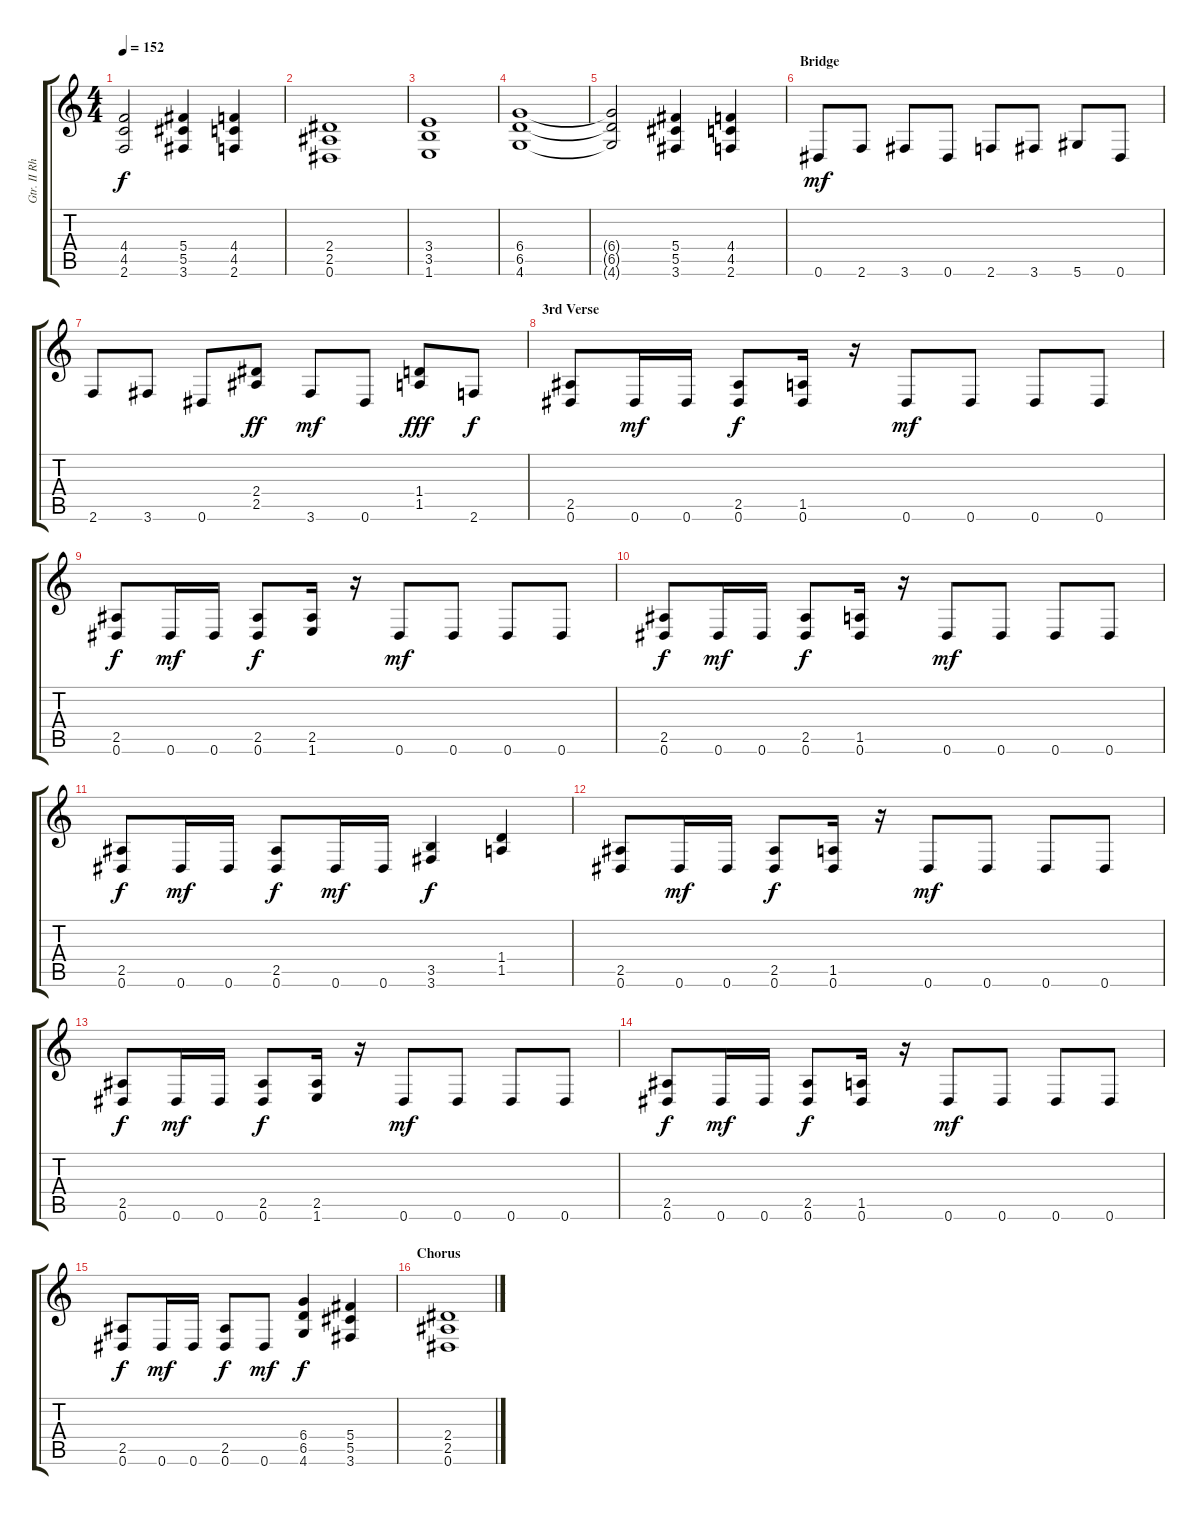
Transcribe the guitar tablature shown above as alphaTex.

\track ("Gtr. II Rhytm" "Gtr. II Rh") {instrument overdrivenguitar}
\staff {score tabs}
\tuning (Eb4 Bb3 Gb3 Db3 Ab2 Eb2) {hide}
\ts (4 4)
\tempo 152
\clef g2
\ks c
(4.4{t} 4.5{t} 2.6{t}).2{dy f} (5.4 5.5 3.6).4 (4.4 4.5 2.6).4 |
(2.4 2.5 0.6).1 |
(3.4 3.5 1.6).1 |
(6.4 6.5 4.6).1 |
(6.4{t} 6.5{t} 4.6{t}).2 (5.4 5.5 3.6).4 (4.4 4.5 2.6).4 |
\section ("" "Bridge")
0.6.8{dy mf} 2.6.8 3.6.8 0.6.8 2.6.8 3.6.8 5.6.8 0.6.8 |
2.6.8 3.6.8 0.6.8 (2.4 2.5).8{dy ff} 3.6.8{dy mf} 0.6.8 (1.4 1.5).8{dy fff} 2.6.8{dy f} |
\section ("" "3rd Verse")
(2.5 0.6).8 0.6.16{dy mf} 0.6.16 (2.5 0.6).8{dy f} (1.5 0.6).16 r.16 0.6.8{dy mf} 0.6.8 0.6.8 0.6.8 |
(2.5 0.6).8{dy f} 0.6.16{dy mf} 0.6.16 (2.5 0.6).8{dy f} (2.5 1.6).16 r.16 0.6.8{dy mf} 0.6.8 0.6.8 0.6.8 |
(2.5 0.6).8{dy f} 0.6.16{dy mf} 0.6.16 (2.5 0.6).8{dy f} (1.5 0.6).16 r.16 0.6.8{dy mf} 0.6.8 0.6.8 0.6.8 |
(2.5 0.6).8{dy f} 0.6.16{dy mf} 0.6.16 (2.5 0.6).8{dy f} 0.6.16{dy mf} 0.6.16 (3.5 3.6).4{dy f} (1.4 1.5).4 |
(2.5 0.6).8 0.6.16{dy mf} 0.6.16 (2.5 0.6).8{dy f} (1.5 0.6).16 r.16 0.6.8{dy mf} 0.6.8 0.6.8 0.6.8 |
(2.5 0.6).8{dy f} 0.6.16{dy mf} 0.6.16 (2.5 0.6).8{dy f} (2.5 1.6).16 r.16 0.6.8{dy mf} 0.6.8 0.6.8 0.6.8 |
(2.5 0.6).8{dy f} 0.6.16{dy mf} 0.6.16 (2.5 0.6).8{dy f} (1.5 0.6).16 r.16 0.6.8{dy mf} 0.6.8 0.6.8 0.6.8 |
(2.5 0.6).8{dy f} 0.6.16{dy mf} 0.6.16 (2.5 0.6).8{dy f} 0.6.8{dy mf} (6.4 6.5 4.6).4{dy f} (5.4 5.5 3.6).4 |
\section ("" "Chorus")
(2.4 2.5 0.6).1
